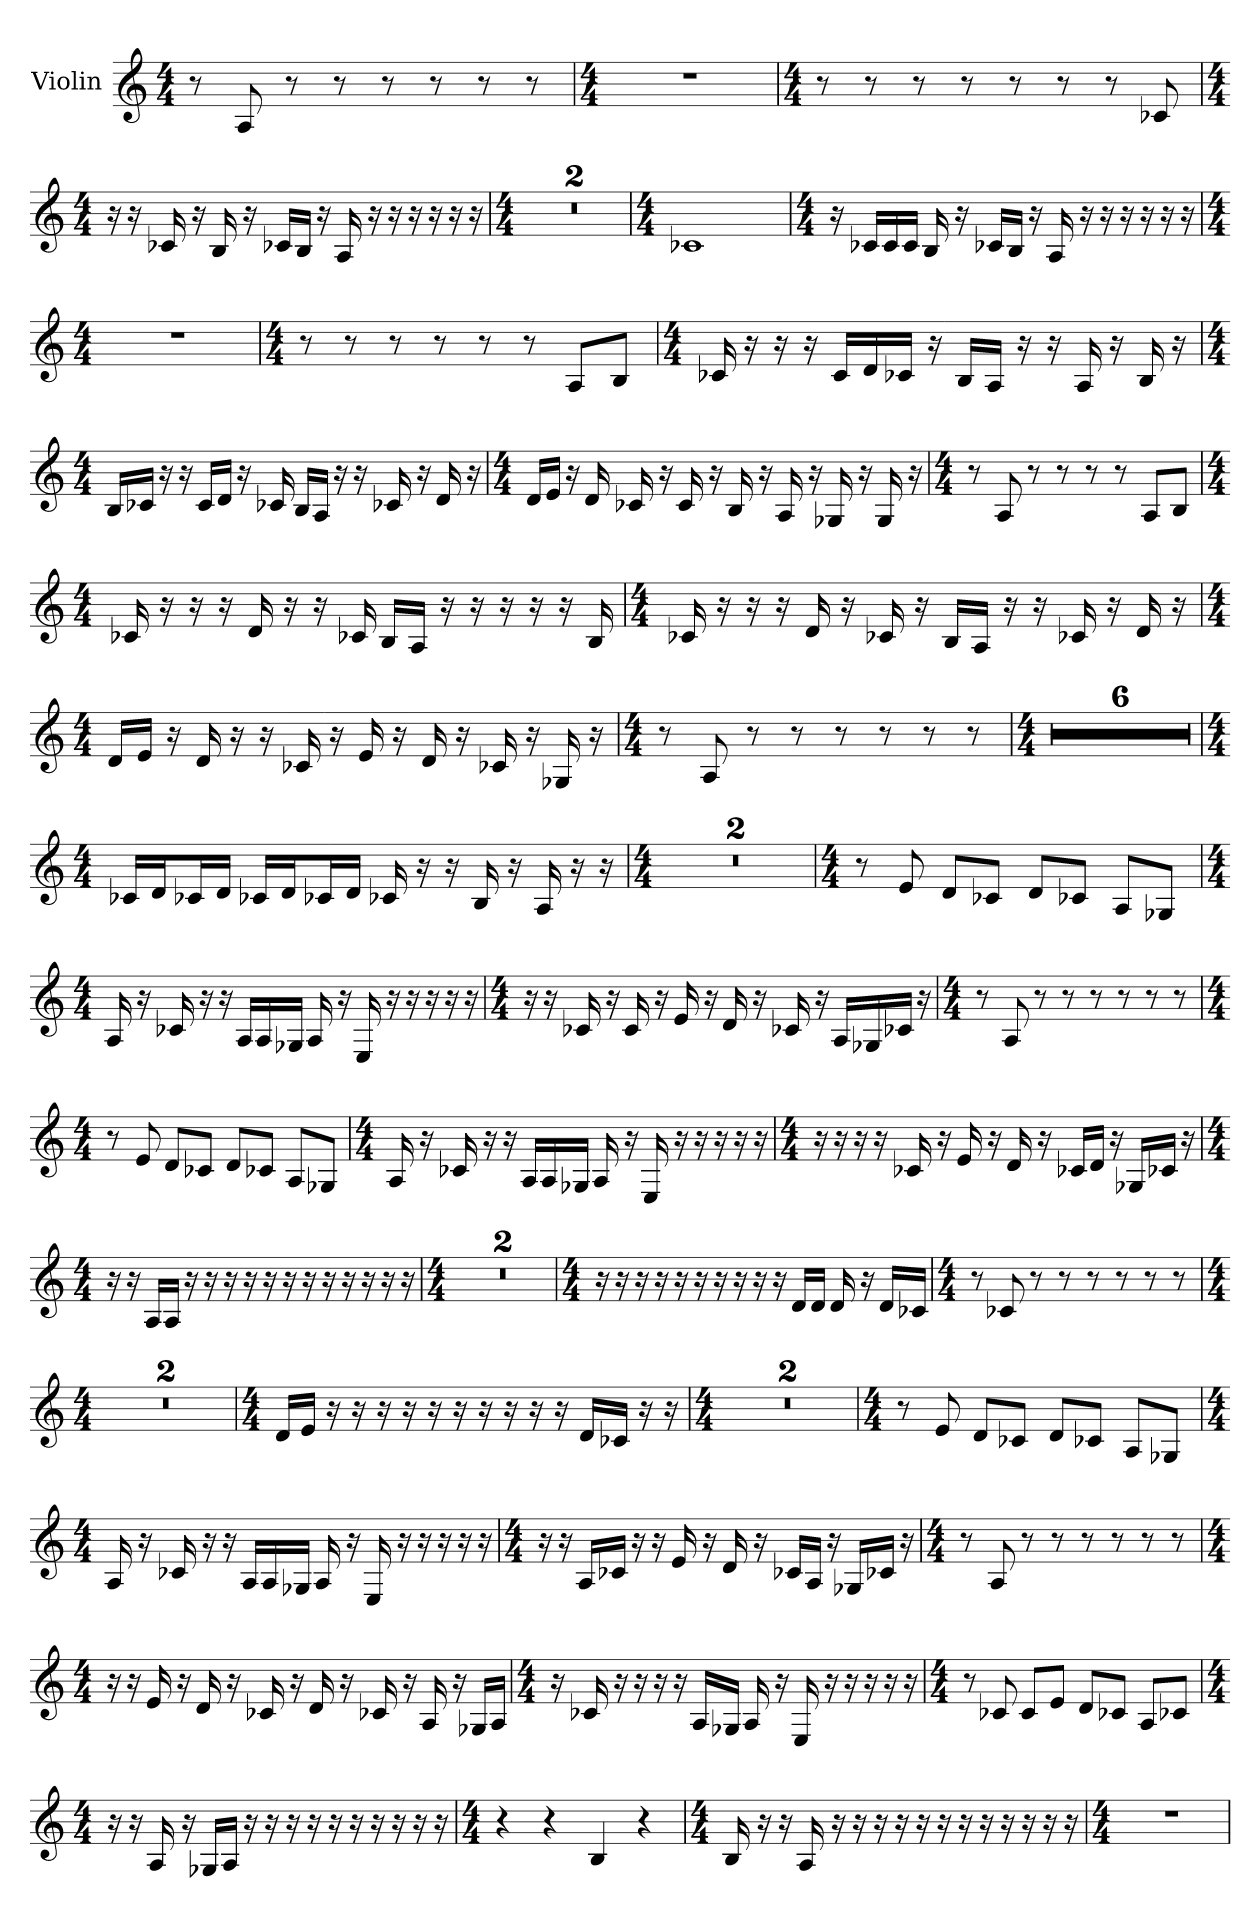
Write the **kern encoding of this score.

**kern
*part1
*staff1
*I"Violin
*I'Vln
*M4/4
=
8r
8A
8r
8r
8r
8r
8r
8r
=
*M4/4
1r
=
*M4/4
8r
8r
8r
8r
8r
8r
8r
8c-X
=
*M4/4
16r
16r
16c-X
16r
16B
16r
16c-XLL
16BJJ
16r
16A
16r
16r
16r
16r
16r
16r
=
*M4/4
1r
=
*M4/4
1r
=
*M4/4
1c-X
=
*M4/4
16r
16c-XLL
16c-
16c-JJ
16B
16r
16c-XLL
16BJJ
16r
16A
16r
16r
16r
16r
16r
16r
=
*M4/4
1r
=
*M4/4
8r
8r
8r
8r
8r
8r
8AL
8BJ
=
*M4/4
16c-X
16r
16r
16r
16c-LL
16d
16c-XJJ
16r
16BLL
16AJJ
16r
16r
16A
16r
16B
16r
=
*M4/4
16BLL
16c-XJJ
16r
16r
16c-LL
16dJJ
16r
16c-X
16BLL
16AJJ
16r
16r
16c-X
16r
16d
16r
=
*M4/4
16dLL
16eJJ
16r
16d
16c-X
16r
16c-
16r
16B
16r
16A
16r
16G-X
16r
16G-
16r
=
*M4/4
8r
8A
8r
8r
8r
8r
8AL
8BJ
=
*M4/4
16c-X
16r
16r
16r
16d
16r
16r
16c-X
16BLL
16AJJ
16r
16r
16r
16r
16r
16B
=
*M4/4
16c-X
16r
16r
16r
16d
16r
16c-X
16r
16BLL
16AJJ
16r
16r
16c-X
16r
16d
16r
=
*M4/4
16dLL
16eJJ
16r
16d
16r
16r
16c-X
16r
16e
16r
16d
16r
16c-X
16r
16G-X
16r
=
*M4/4
8r
8A
8r
8r
8r
8r
8r
8r
=
*M4/4
1r
=
*M4/4
1r
=
*M4/4
1r
=
*M4/4
1r
=
*M4/4
1r
=
*M4/4
1r
=
*M4/4
16c-XLL
16dJ
16c-XL
16dJJ
16c-XLL
16dJ
16c-XL
16dJJ
16c-X
16r
16r
16B
16r
16A
16r
16r
=
*M4/4
1r
=
*M4/4
1r
=
*M4/4
8r
8e
8dL
8c-XJ
8dL
8c-XJ
8AL
8G-XJ
=
*M4/4
16A
16r
16c-X
16r
16r
16ALL
16A
16G-XJJ
16A
16r
16E
16r
16r
16r
16r
16r
=
*M4/4
16r
16r
16c-X
16r
16c-
16r
16e
16r
16d
16r
16c-X
16r
16ALL
16G-X
16c-XJJ
16r
=
*M4/4
8r
8A
8r
8r
8r
8r
8r
8r
=
*M4/4
8r
8e
8dL
8c-XJ
8dL
8c-XJ
8AL
8G-XJ
=
*M4/4
16A
16r
16c-X
16r
16r
16ALL
16A
16G-XJJ
16A
16r
16E
16r
16r
16r
16r
16r
=
*M4/4
16r
16r
16r
16r
16c-X
16r
16e
16r
16d
16r
16c-XLL
16dJJ
16r
16G-XLL
16c-XJJ
16r
=
*M4/4
16r
16r
16ALL
16AJJ
16r
16r
16r
16r
16r
16r
16r
16r
16r
16r
16r
16r
=
*M4/4
1r
=
*M4/4
1r
=
*M4/4
16r
16r
16r
16r
16r
16r
16r
16r
16r
16r
16dLL
16dJJ
16d
16r
16dLL
16c-XJJ
=
*M4/4
8r
8c-X
8r
8r
8r
8r
8r
8r
=
*M4/4
1r
=
*M4/4
1r
=
*M4/4
16dLL
16eJJ
16r
16r
16r
16r
16r
16r
16r
16r
16r
16r
16dLL
16c-XJJ
16r
16r
=
*M4/4
1r
=
*M4/4
1r
=
*M4/4
8r
8e
8dL
8c-XJ
8dL
8c-XJ
8AL
8G-XJ
=
*M4/4
16A
16r
16c-X
16r
16r
16ALL
16A
16G-XJJ
16A
16r
16E
16r
16r
16r
16r
16r
=
*M4/4
16r
16r
16ALL
16c-XJJ
16r
16r
16e
16r
16d
16r
16c-XLL
16AJJ
16r
16G-XLL
16c-XJJ
16r
=
*M4/4
8r
8A
8r
8r
8r
8r
8r
8r
=
*M4/4
16r
16r
16e
16r
16d
16r
16c-X
16r
16d
16r
16c-X
16r
16A
16r
16G-XLL
16AJJ
=
*M4/4
16r
16c-X
16r
16r
16r
16r
16ALL
16G-XJJ
16A
16r
16E
16r
16r
16r
16r
16r
=
*M4/4
8r
8c-X
8c-L
8eJ
8dL
8c-XJ
8AL
8c-XJ
=
*M4/4
16r
16r
16A
16r
16G-XLL
16AJJ
16r
16r
16r
16r
16r
16r
16r
16r
16r
16r
=
*M4/4
4r
4r
4B
4r
=
*M4/4
16B
16r
16r
16A
16r
16r
16r
16r
16r
16r
16r
16r
16r
16r
16r
16r
=
*M4/4
1r
=
*-
